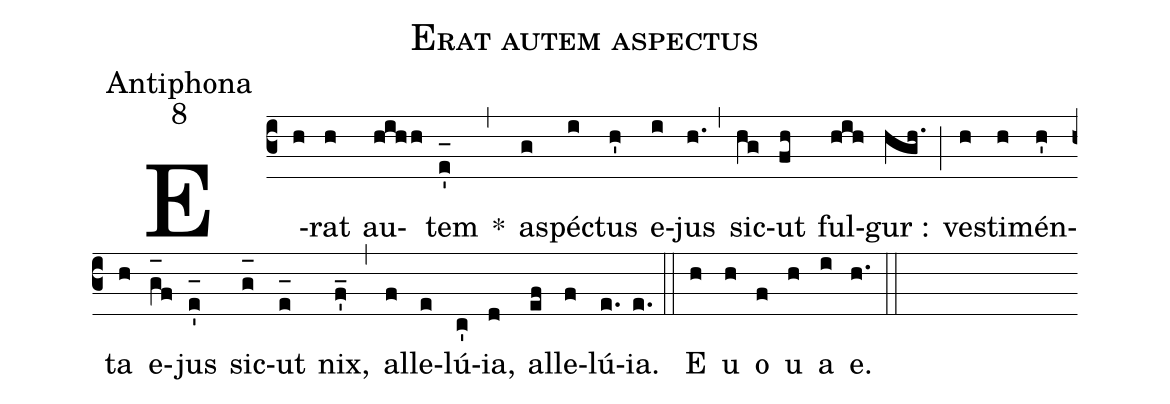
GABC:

name:Erat autem aspectus;
office-part:Antiphona;
mode:8;
%%
(c3) E(h)rat(h) au(hihh)tem(e'_[oh:h]) *(,) a(g)spé(i)ctus(h') e(i)jus(h.) (,) sic(hg)ut(fh) ful(hih)gur :(hgh.) (;) ve(h)sti(h)mén(h')ta(h) e(g_[oh:h]f)jus(e'_[oh:h]) sic(g_[oh:h])ut(e_[oh:h]) nix,(f'_) (,) al(f)le(e)lú(c'){ia},(d) al(ef)le(f)lú(e.){ia}.(e.) (::) <eu>E(h) u(h) o(f) u(h) a(i) e.</eu>(h.) (::)
